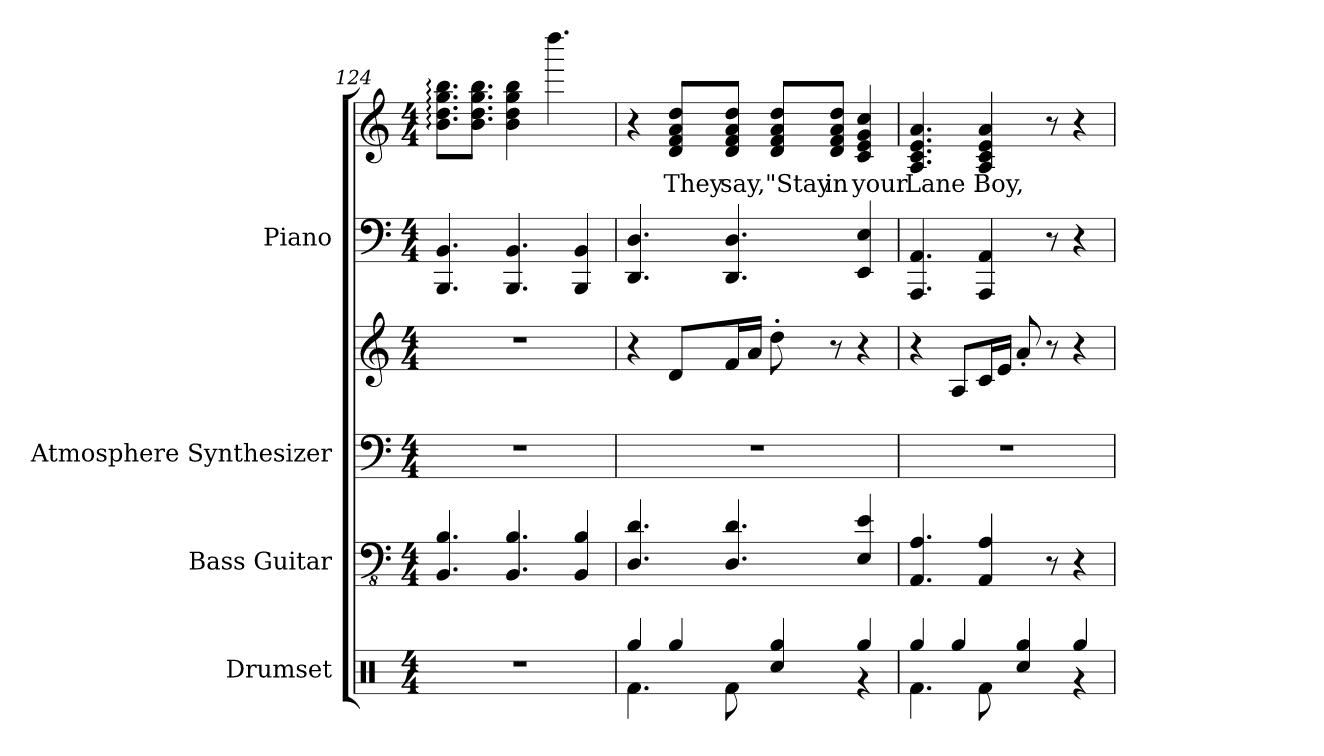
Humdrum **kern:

**kern	**kern	**kern	**kern	**kern	**kern	**text
*part4	*part3	*part2	*part2	*part1	*part1	*part1
*staff6	*staff5	*staff4	*staff3	*staff2	*staff1	*staff1
*I"Drumset	*I"Bass Guitar	*I"Atmosphere Synthesizer	*	*I"Piano	*	*
*I'Drs.	*I'B. Guit.	*I'Synth.	*	*I'Pno.	*	*
!!LO:LB:g=z
*clefX	*clefFv4	*clefF4	*clefG2	*clefF4	*clefG2	*
*k[]	*k[]	*k[]	*k[]	*k[]	*k[]	*
*M4/4	*M4/4	*M4/4	*M4/4	*M4/4	*M4/4	*
=124	=124	=124	=124	=124	=124	=124
1r	4.BBB/ 4.BB/	1r	1r	4.BBB/ 4.BB/	8.b\: 8.dd\: 8.gg\: 8.bb\:L	.
.	.	.	.	.	8.b\ 8.dd\ 8.gg\ 8.bb\J	.
.	4.BBB/ 4.BB/	.	.	4.BBB/ 4.BB/	4b\ 4dd\ 4gg\ 4bb\	.
.	.	.	.	.	4.dddd\	.
.	4BBB/ 4BB/	.	.	4BBB/ 4BB/	.	.
=125	=125	=125	=125	=125	=125	=125
*^	*	*	*	*	*	*
4Rgg/	4.Rf\	4.DD/ 4.D/	1r	4r	4.DD/ 4.D/	4r	.
4Rgg/	.	.	.	8d/L	.	8d/ 8f/ 8a/ 8dd/L	They
.	8Rf\	4.DD/ 4.D/	.	16f/L	4.DD/ 4.D/	8d/ 8f/ 8a/ 8dd/J	say,
.	.	.	.	16a/JJ	.	.	.
4Rgg/	4Rcc/	.	.	8dd'\	.	8d/ 8f/ 8a/ 8dd/L	"Stay
.	.	.	.	8r	.	8d/ 8f/ 8a/ 8dd/J	in
4Rgg/	4r	4EE/ 4E/	.	4r	4EE/ 4E/	4c/ 4e/ 4g/ 4cc/	your
=126	=126	=126	=126	=126	=126	=126	=126
4Rgg/	4.Rf\	4.AAA/ 4.AA/	1r	4r	4.AAA/ 4.AA/	4.A/ 4.c/ 4.e/ 4.a/	Lane
4Rgg/	.	.	.	8A/L	.	.	.
.	8Rf\	4AAA/ 4AA/	.	16c/L	4AAA/ 4AA/	4A/ 4c/ 4e/ 4a/	Boy,
.	.	.	.	16e/JJ	.	.	.
4Rgg/	4Rcc/	.	.	8a'/	.	.	.
.	.	8r	.	8r	8r	8r	.
4Rgg/	4r	4r	.	4r	4r	4r	.
*v	*v	*	*	*	*	*	*
=	=	=	=	=	=	=
*-	*-	*-	*-	*-	*-	*-
